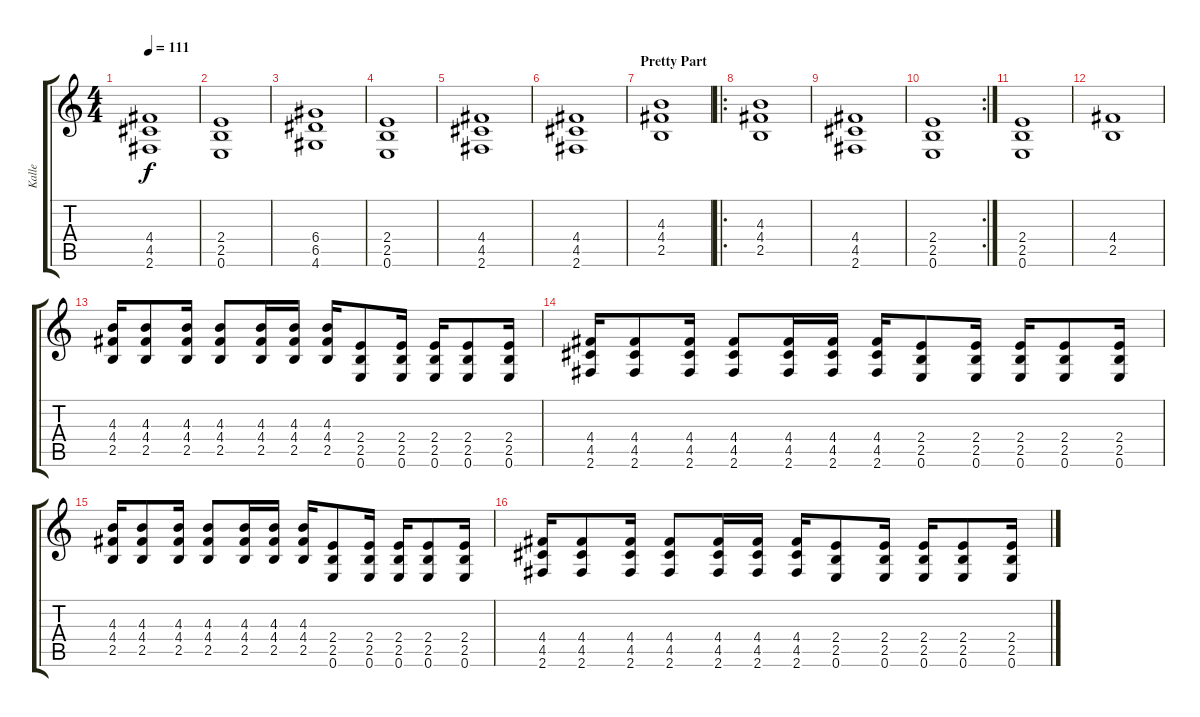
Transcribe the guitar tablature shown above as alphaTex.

\track ("Kalle" "Kalle") {instrument distortionguitar}
\staff {score tabs}
\tuning (E4 B3 G3 D3 A2 E2) {hide}
\ts (4 4)
\tempo 111
\clef g2
\ks c
(4.4 4.5 2.6).1{dy f} |
(2.4 2.5 0.6).1 |
(6.4 6.5 4.6).1 |
(2.4 2.5 0.6).1 |
(4.4 4.5 2.6).1 |
(4.4 4.5 2.6).1 |
\section ("" "Pretty Part")
(4.3 4.4 2.5).1 |
\ro
(4.3 4.4 2.5).1 |
(4.4 4.5 2.6).1 |
\rc 2
(2.4 2.5 0.6).1 |
(2.4 2.5 0.6).1 |
(4.4 2.5).1 |
(4.3 4.4 2.5).16 (4.3 4.4 2.5).8 (4.3 4.4 2.5).16 (4.3 4.4 2.5).8 (4.3 4.4 2.5).16 (4.3 4.4 2.5).16 (4.3 4.4 2.5).16 (2.4 2.5 0.6).8 (2.4 2.5 0.6).16 (2.4 2.5 0.6).16 (2.4 2.5 0.6).8 (2.4 2.5 0.6).16 |
(4.4 4.5 2.6).16 (4.4 4.5 2.6).8 (4.4 4.5 2.6).16 (4.4 4.5 2.6).8 (4.4 4.5 2.6).16 (4.4 4.5 2.6).16 (4.4 4.5 2.6).16 (2.4 2.5 0.6).8 (2.4 2.5 0.6).16 (2.4 2.5 0.6).16 (2.4 2.5 0.6).8 (2.4 2.5 0.6).16 |
(4.3 4.4 2.5).16 (4.3 4.4 2.5).8 (4.3 4.4 2.5).16 (4.3 4.4 2.5).8 (4.3 4.4 2.5).16 (4.3 4.4 2.5).16 (4.3 4.4 2.5).16 (2.4 2.5 0.6).8 (2.4 2.5 0.6).16 (2.4 2.5 0.6).16 (2.4 2.5 0.6).8 (2.4 2.5 0.6).16 |
(4.4 4.5 2.6).16 (4.4 4.5 2.6).8 (4.4 4.5 2.6).16 (4.4 4.5 2.6).8 (4.4 4.5 2.6).16 (4.4 4.5 2.6).16 (4.4 4.5 2.6).16 (2.4 2.5 0.6).8 (2.4 2.5 0.6).16 (2.4 2.5 0.6).16 (2.4 2.5 0.6).8 (2.4 2.5 0.6).16
